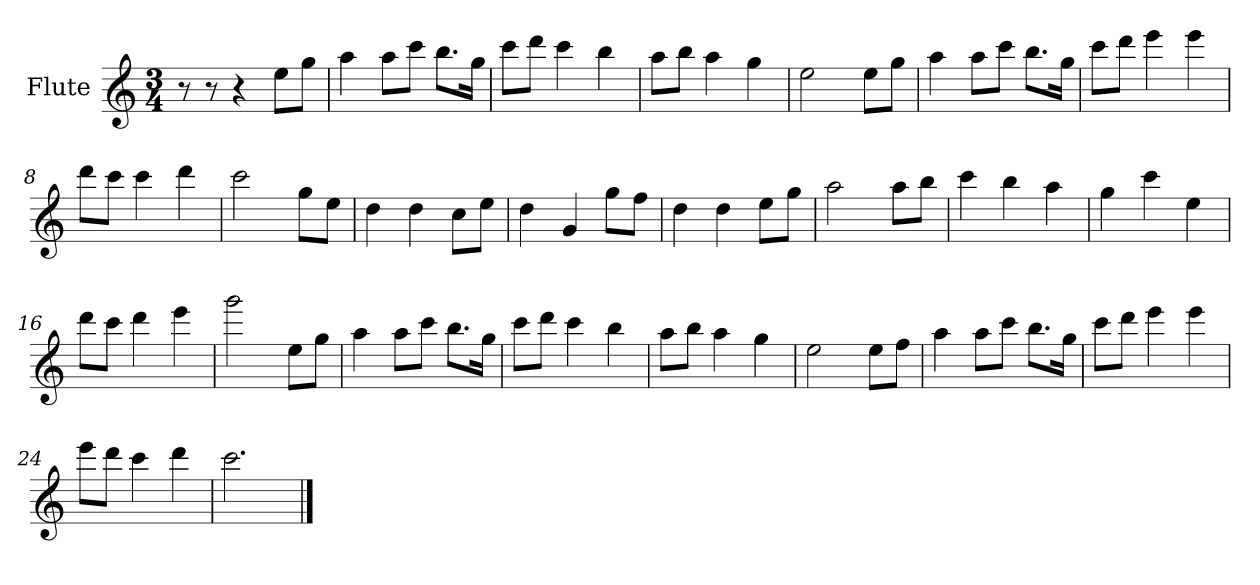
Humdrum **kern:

**kern
*part1
*staff1
*I"Flute
*I'Fl.
*clefG2
*k[]
*M3/4
*MM80
=1
8r
8r
4r
8ee\L
8gg\J
=2
4aa\
8aa\L
8ccc\J
8.bb\L
16gg\Jk
=3
8ccc\L
8ddd\J
4ccc\
4bb\
=4
8aa\L
8bb\J
4aa\
4gg\
=5
2ee\
8ee\L
8gg\J
=6
4aa\
8aa\L
8ccc\J
8.bb\L
16gg\Jk
=7
8ccc\L
8ddd\J
4eee\
4eee\
!!LO:LB:g=z
=8
8ddd\L
8ccc\J
4ccc\
4ddd\
=9
2ccc\
8gg\L
8ee\J
=10
4dd\
4dd\
8cc\L
8ee\J
=11
4dd\
4g/
8gg\L
8ff\J
=12
4dd\
4dd\
8ee\L
8gg\J
=13
2aa\
8aa\L
8bb\J
=14
4ccc\
4bb\
4aa\
=15
4gg\
4ccc\
4ee\
=16
8ddd\L
8ccc\J
4ddd\
4eee\
!!LO:LB:g=z
=17
2ggg\
8ee\L
8gg\J
=18
4aa\
8aa\L
8ccc\J
8.bb\L
16gg\Jk
=19
8ccc\L
8ddd\J
4ccc\
4bb\
=20
8aa\L
8bb\J
4aa\
4gg\
=21
2ee\
8ee\L
8ff\J
=22
4aa\
8aa\L
8ccc\J
8.bb\L
16gg\Jk
=23
8ccc\L
8ddd\J
4eee\
4eee\
!!LO:LB:g=z
=24
8eee\L
8ddd\J
4ccc\
4ddd\
=25
2.ccc\
==
*-
